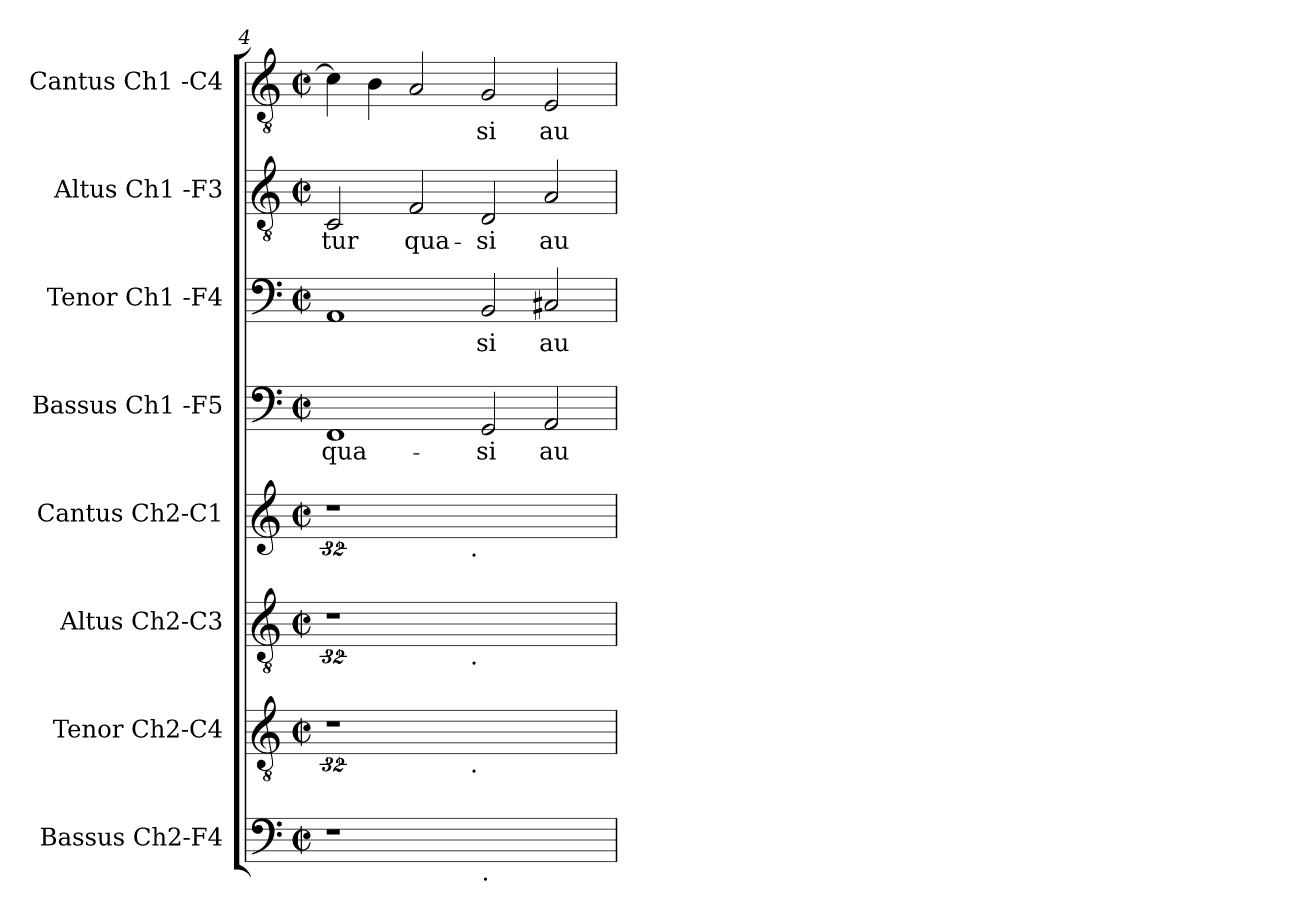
**kern	**kern	**kern	**kern	**kern	**text	**kern	**text	**kern	**text	**kern	**text
*part8	*part7	*part6	*part5	*part4	*part4	*part3	*part3	*part2	*part2	*part1	*part1
*staff8	*staff7	*staff6	*staff5	*staff4	*staff4	*staff3	*staff3	*staff2	*staff2	*staff1	*staff1
*I"Bassus Ch2-F4	*I"Tenor Ch2-C4	*I"Altus Ch2-C3	*I"Cantus Ch2-C1	*I"Bassus Ch1 -F5	*	*I"Tenor Ch1 -F4	*	*I"Altus Ch1 -F3	*	*I"Cantus Ch1 -C4	*
*I'B2	*I'T2	*I'A2	*I'C2	*I'B1	*	*I'T1	*	*I'A1	*	*I'C1	*
*clefF4	*clefGv2	*clefGv2	*clefG2	*clefF4	*	*clefF4	*	*clefGv2	*	*clefGv2	*
*k[]	*k[]	*k[]	*k[]	*k[]	*	*k[]	*	*k[]	*	*k[]	*
*M2/2	*M2/2	*M2/2	*M2/2	*M2/2	*	*M2/2	*	*M2/2	*	*M2/2	*
*met(c|)	*met(c|)	*met(c|)	*met(c|)	*met(c|)	*	*met(c|)	*	*met(c|)	*	*met(c|)	*
=4	=4	=4	=4	=4	=4	=4	=4	=4	=4	=4	=4
!	!	!	!	!	!LO:LY:b	!	!	!	!LO:LY:b	!	!
1r	32%31r	32%31r	32%31r	1FF	qua-	1AA	.	2C/	-tur	4c\]	.
.	.	.	.	.	.	.	.	.	.	4B\	.
!	!	!	!	!	!	!	!	!	!LO:LY:b	!	!
.	.	.	.	.	.	.	.	2F/	qua-	2A/	.
!	!	!	!LO:TX:b:t=.	!	!	!	!	!	!	!	!
!	!	!LO:TX:b:t=.	!	!	!	!	!	!	!	!	!
!	!LO:TX:b:t=.	!	!	!	!	!	!	!	!	!	!
.	1ryy	1ryy	1ryy	.	.	.	.	.	.	.	.
!LO:TX:b:t=.	!	!	!	!	!	!	!	!	!	!	!
!	!	!	!	!	!LO:LY:b	!	!LO:LY:b	!	!LO:LY:b	!	!LO:LY:b
1ryy	.	.	.	2GG/	-si	2BB/	-si	2D/	-si	2G/	-si
!	!	!	!	!	!LO:LY:b	!	!LO:LY:b	!	!LO:LY:b	!	!LO:LY:b
.	.	.	.	2AA/	au-	2C#X/	au-	2A/	au-	2E/	au-
.	32ryy	32ryy	32ryy	.	.	.	.	.	.	.	.
=	=	=	=	=	=	=	=	=	=	=	=
*-	*-	*-	*-	*-	*-	*-	*-	*-	*-	*-	*-
